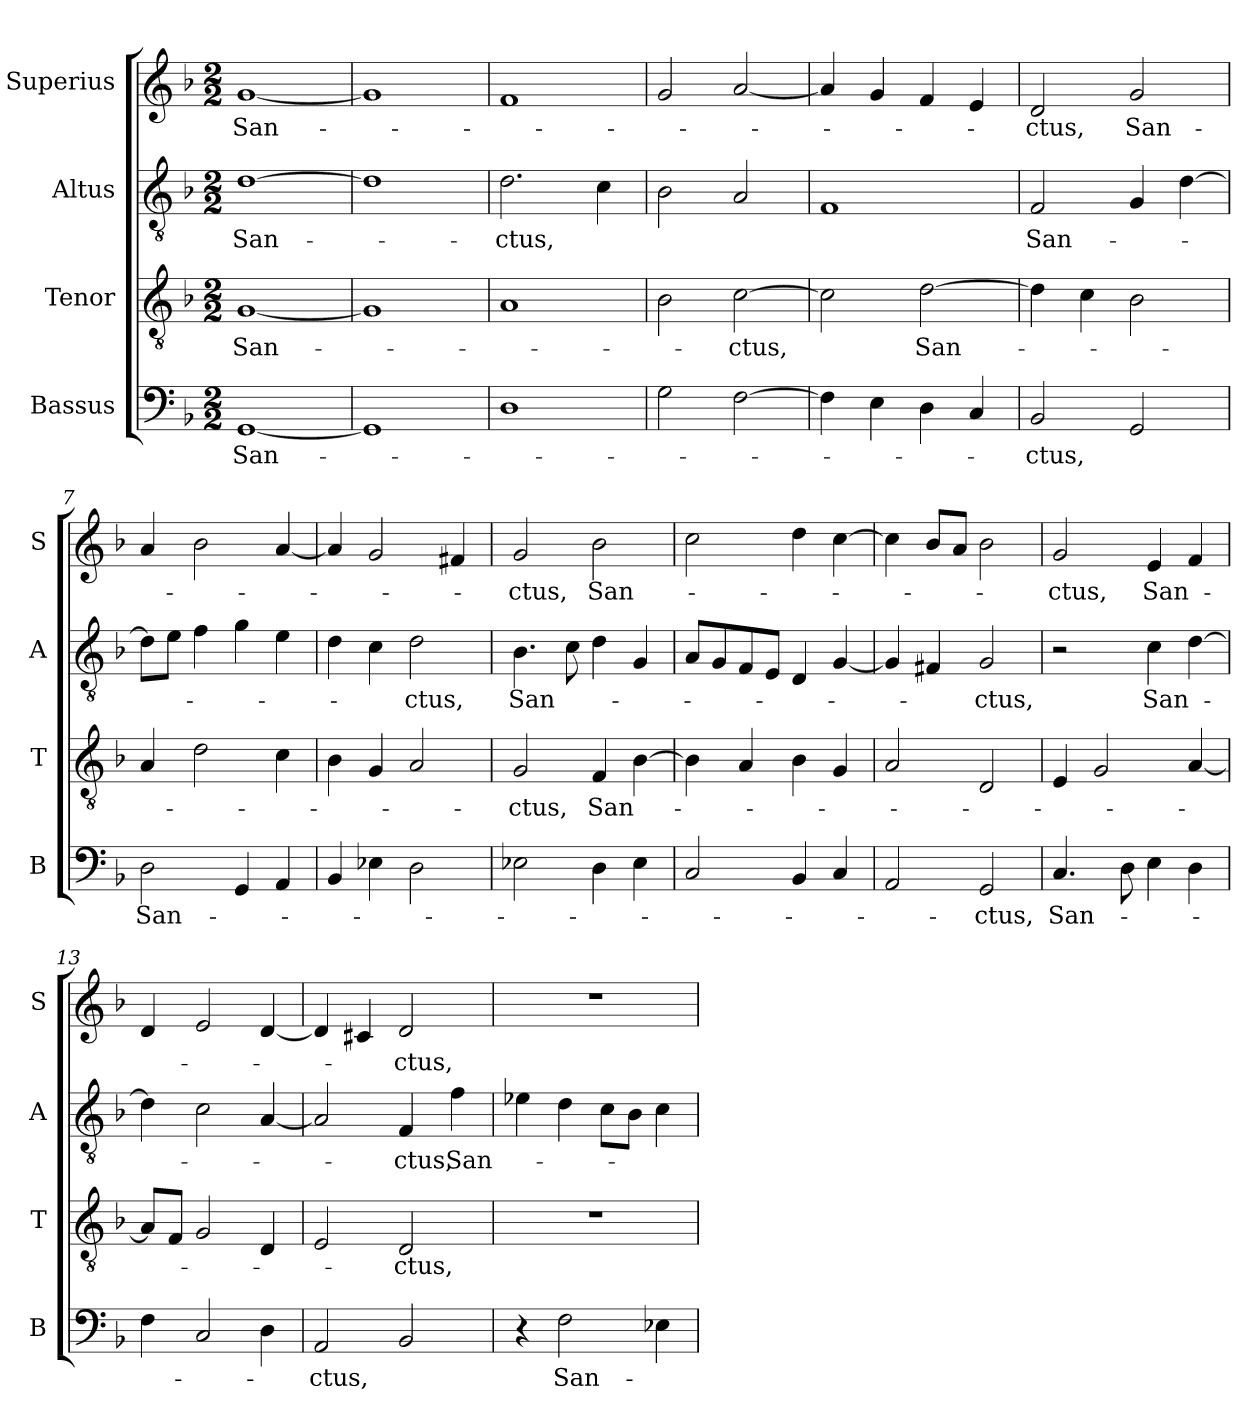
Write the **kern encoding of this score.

**kern	**text	**kern	**text	**kern	**text	**kern	**text
*part4	*part4	*part3	*part3	*part2	*part2	*part1	*part1
*staff4	*staff4	*staff3	*staff3	*staff2	*staff2	*staff1	*staff1
*I"Bassus	*	*I"Tenor	*	*I"Altus	*	*I"Superius	*
*I'B	*	*I'T	*	*I'A	*	*I'S	*
*clefF4	*	*clefGv2	*	*clefGv2	*	*clefG2	*
*k[b-]	*	*k[b-]	*	*k[b-]	*	*k[b-]	*
*M2/2	*	*M2/2	*	*M2/2	*	*M2/2	*
=1	=1	=1	=1	=1	=1	=1	=1
[1GG	San-	[1G	San-	[1d	San-	[1g	San-
=2	=2	=2	=2	=2	=2	=2	=2
1GG]	.	1G]	.	1d]	.	1g]	.
=3	=3	=3	=3	=3	=3	=3	=3
1D	.	1A	.	2.d	-ctus,	1f	.
.	.	.	.	4c	.	.	.
=4	=4	=4	=4	=4	=4	=4	=4
2G	.	2B-	.	2B-	.	2g	.
[2F	.	[2c	-ctus,	2A	.	[2a	.
=5	=5	=5	=5	=5	=5	=5	=5
4F]	.	2c]	.	1F	.	4a]	.
4E	.	.	.	.	.	4g	.
!	!	!	!LO:LY:i	!	!	!	!
4D	.	[2d	San-	.	.	4f	.
4C	.	.	.	.	.	4e	.
=6	=6	=6	=6	=6	=6	=6	=6
2BB-	-ctus,	4d]	.	2F	San-	2d	-ctus,
.	.	4c	.	.	.	.	.
!	!	!	!	!	!	!	!LO:LY:i
2GG	.	2B-	.	4G	.	2g	San-
.	.	.	.	[4d	.	.	.
=7	=7	=7	=7	=7	=7	=7	=7
!	!LO:LY:i	!	!	!	!	!	!
2D	San-	4A	.	8dL]	.	4a	.
.	.	.	.	8eJ	.	.	.
.	.	2d	.	4f	.	2b-	.
4GG	.	.	.	4g	.	.	.
4AA	.	4c	.	4e	.	[4a	.
=8	=8	=8	=8	=8	=8	=8	=8
4BB-	.	4B-	.	4d	.	4a]	.
4E-X	.	4G	.	4c	.	2g	.
!	!	!	!	!	!LO:LY:i	!	!
2D	.	2A	.	2d	-ctus,	.	.
.	.	.	.	.	.	4f#X	.
=9	=9	=9	=9	=9	=9	=9	=9
!	!	!	!LO:LY:i	!	!LO:LY:i	!	!LO:LY:i
2E-X	.	2G	-ctus,	4.B-	San-	2g	-ctus,
.	.	.	.	8c	.	.	.
!	!	!	!	!	!	!	!LO:LY:i
4D	.	4F	San-	4d	.	2b-	San-
4E-	.	[4B-	.	4G	.	.	.
=10	=10	=10	=10	=10	=10	=10	=10
2C	.	4B-]	.	8AL	.	2cc	.
.	.	.	.	8G	.	.	.
.	.	4A	.	8F	.	.	.
.	.	.	.	8EJ	.	.	.
4BB-	.	4B-	.	4D	.	4dd	.
4C	.	4G	.	[4G	.	[4cc	.
=11	=11	=11	=11	=11	=11	=11	=11
2AA	.	2A	.	4G]	.	4cc]	.
.	.	.	.	4F#X	.	8b-L	.
.	.	.	.	.	.	8aJ	.
!	!LO:LY:i	!	!	!	!	!	!
2GG	-ctus,	2D	.	2G	-ctus,	2b-	.
=12	=12	=12	=12	=12	=12	=12	=12
!	!	!	!	!	!	!	!LO:LY:i
4.C	San-	4E	.	2r	.	2g	-ctus,
.	.	2G	.	.	.	.	.
8D	.	.	.	.	.	.	.
!	!	!	!	!	!LO:LY:i	!	!
4E	.	.	.	4c	San-	4e	San-
4D	.	[4A	.	[4d	.	4f	.
=13	=13	=13	=13	=13	=13	=13	=13
4F	.	8AL]	.	4d]	.	4d	.
.	.	8FJ	.	.	.	.	.
2C	.	2G	.	2c	.	2e	.
4D	.	4D	.	[4A	.	[4d	.
=14	=14	=14	=14	=14	=14	=14	=14
2AA	-ctus,	2E	.	2A]	.	4d]	.
.	.	.	.	.	.	4c#X	.
!	!	!	!	!	!LO:LY:i	!	!
2BB-	.	2D	-ctus,	4F	-ctus,	2d	-ctus,
!	!	!	!	!	!LO:LY:i	!	!
.	.	.	.	4f	San-	.	.
=15	=15	=15	=15	=15	=15	=15	=15
4r	.	1r	.	4e-i	.	1r	.
2F	San-	.	.	4d	.	.	.
.	.	.	.	8cL	.	.	.
.	.	.	.	8B-J	.	.	.
4E-i	.	.	.	4c	.	.	.
=	=	=	=	=	=	=	=
*-	*-	*-	*-	*-	*-	*-	*-
